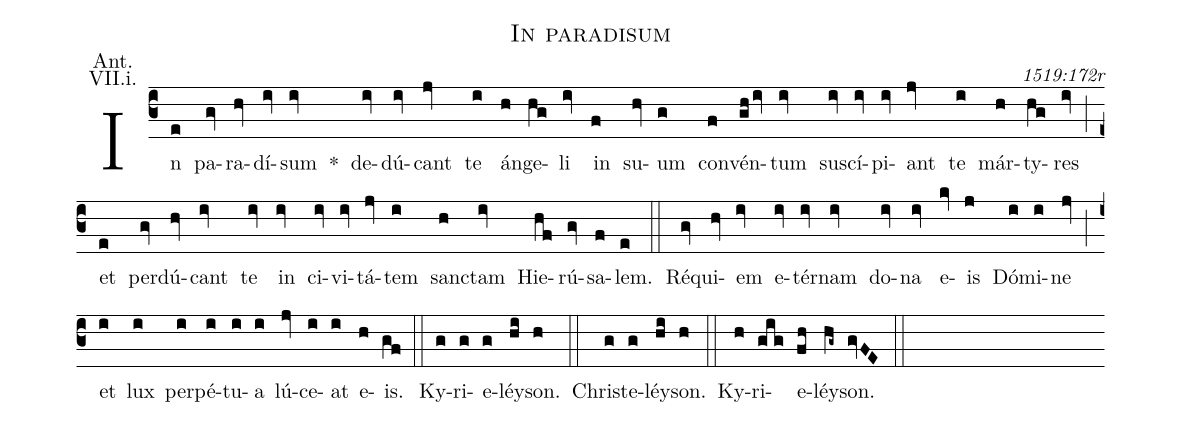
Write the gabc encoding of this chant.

name: In paradisum;
commentary: 1519:172r;
annotation: Ant.;
annotation: VII.i.;
%%
(c3) In(e) pa(gv)ra(hv)dí(iv)sum(iv) *() de(iv)dú(iv)cant(jv) te(i) án(h)ge(hg)li(iv) in(f) su(hv)um(g) con(f)vén(ghiv)tum(iv) sus(iv)cí(iv)pi(iv)ant(jv) te(i) már(h)ty(hg)res(iv) (;)
et(e) per(gv)dú(hv)cant(iv) te(iv) in(iv) ci(iv)vi(iv)tá(jv)tem(i) sanc(h)tam(iv) Hie(hf)rú(gv)sa(f)lem.(e) (::)

Ré(gv)qui(hv)em(iv) e(iv)tér(iv)nam(iv) do(iv)na(iv) e(kv)is(j) Dó(i)mi(i)ne(jv) (;)
et(i) lux(i) per(i)pé(i)tu(i)a(i) lú(jv)ce(i)at(i) e(h)is.(gf) (::)

Ky(g)ri(g)e(g)léy(hi)son.(h) (::)

Chris(g)te(g)léy(hi)son.(h) (::)

Ky(h)ri(gig)e(fh)léy(hg~)son.(gvFE) (::)
